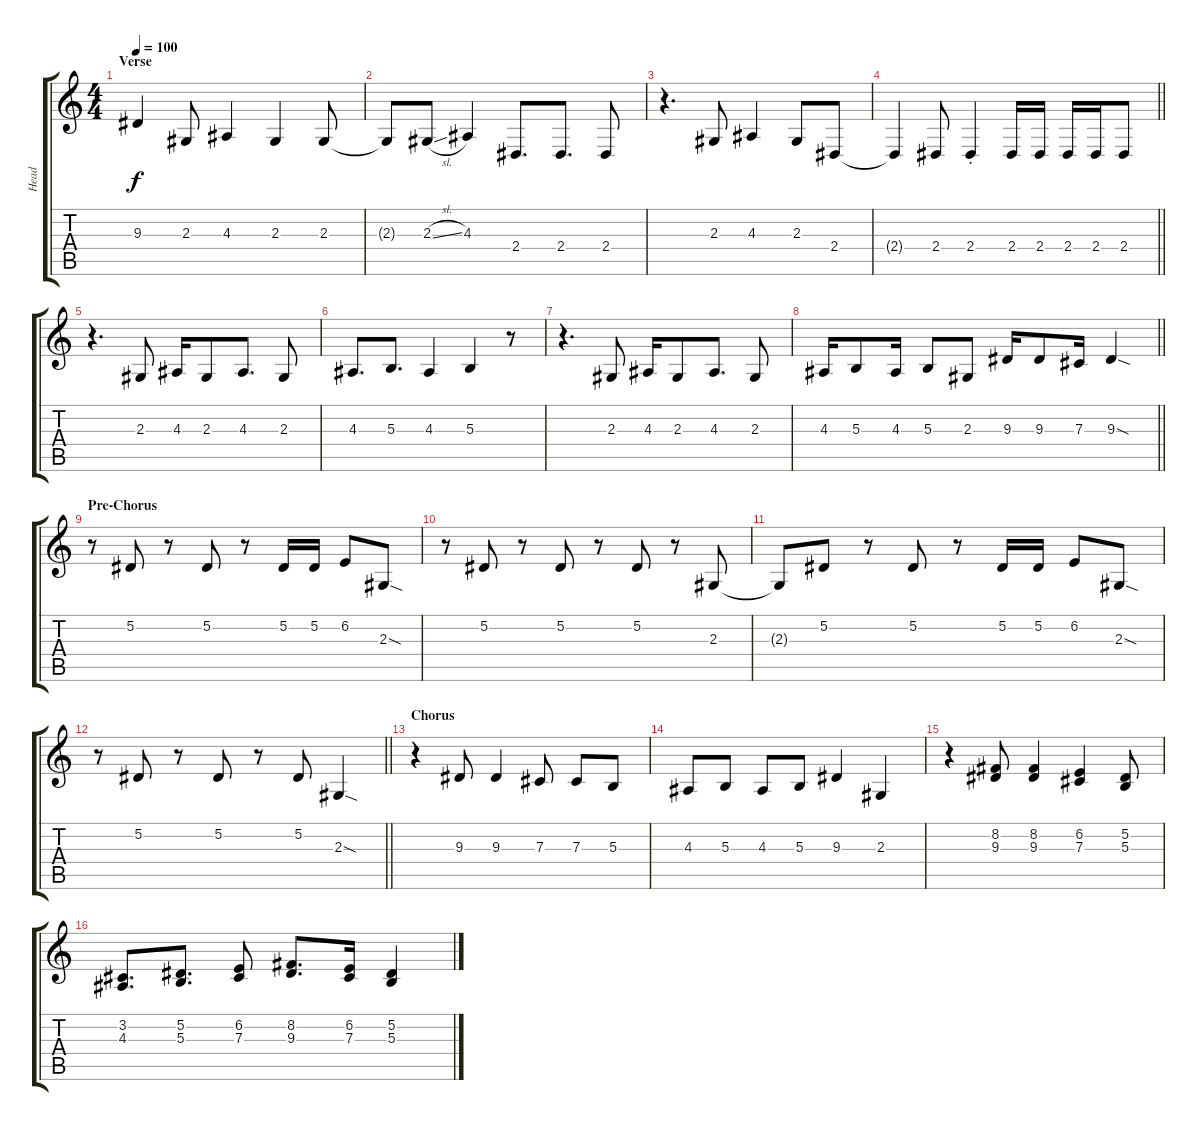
\track ("Head" "Head") {instrument lead6voice}
\staff {score tabs}
\tuning (Eb4 Bb3 Gb3 Db3 Ab2 Eb2) {hide}
\ts (4 4)
\section ("" "Verse")
\tempo 100
\clef g2
\ks c
9.3.4{dy f} 2.3.8 4.3.4 2.3.4 2.3.8 |
2.3{t}.8 2.3{sl}.8 4.3.4 2.4.8{d} 2.4.8{d} 2.4.8 |
r.4{d} 2.3.8 4.3.4 2.3.8 2.4.8 |
\barLineRight lightlight
2.4{t}.4 2.4.8 2.4{st}.4 2.4.16 2.4.16 2.4.16 2.4.16 2.4.8 |
r.4{d} 2.3.8 4.3.16 2.3.8 4.3.8{d} 2.3.8 |
4.3.8{d} 5.3.8{d} 4.3.4 5.3.4 r.8 |
r.4{d} 2.3.8 4.3.16 2.3.8 4.3.8{d} 2.3.8 |
\barLineRight lightlight
4.3.16 5.3.8 4.3.16 5.3.8 2.3.8 9.3.16 9.3.8 7.3.16 9.3{sod}.4 |
\section ("" "Pre-Chorus")
r.8 5.2.8 r.8 5.2.8 r.8 5.2.16 5.2.16 6.2.8 2.3{sod}.8 |
r.8 5.2.8 r.8 5.2.8 r.8 5.2.8 r.8 2.3.8 |
2.3{t}.8 5.2.8 r.8 5.2.8 r.8 5.2.16 5.2.16 6.2.8 2.3{sod}.8 |
\barLineRight lightlight
r.8 5.2.8 r.8 5.2.8 r.8 5.2.8 2.3{sod}.4 |
\section ("" "Chorus")
r.4 9.3.8 9.3.4 7.3.8 7.3.8 5.3.8 |
4.3.8 5.3.8 4.3.8 5.3.8 9.3.4 2.3.4 |
r.4 (8.2 9.3).8 (8.2 9.3).4 (6.2 7.3).4 (5.2 5.3).8 |
(3.2 4.3).8{d} (5.2 5.3).8{d} (6.2 7.3).8 (8.2 9.3).8{d} (6.2 7.3).16 (5.2 5.3).4
